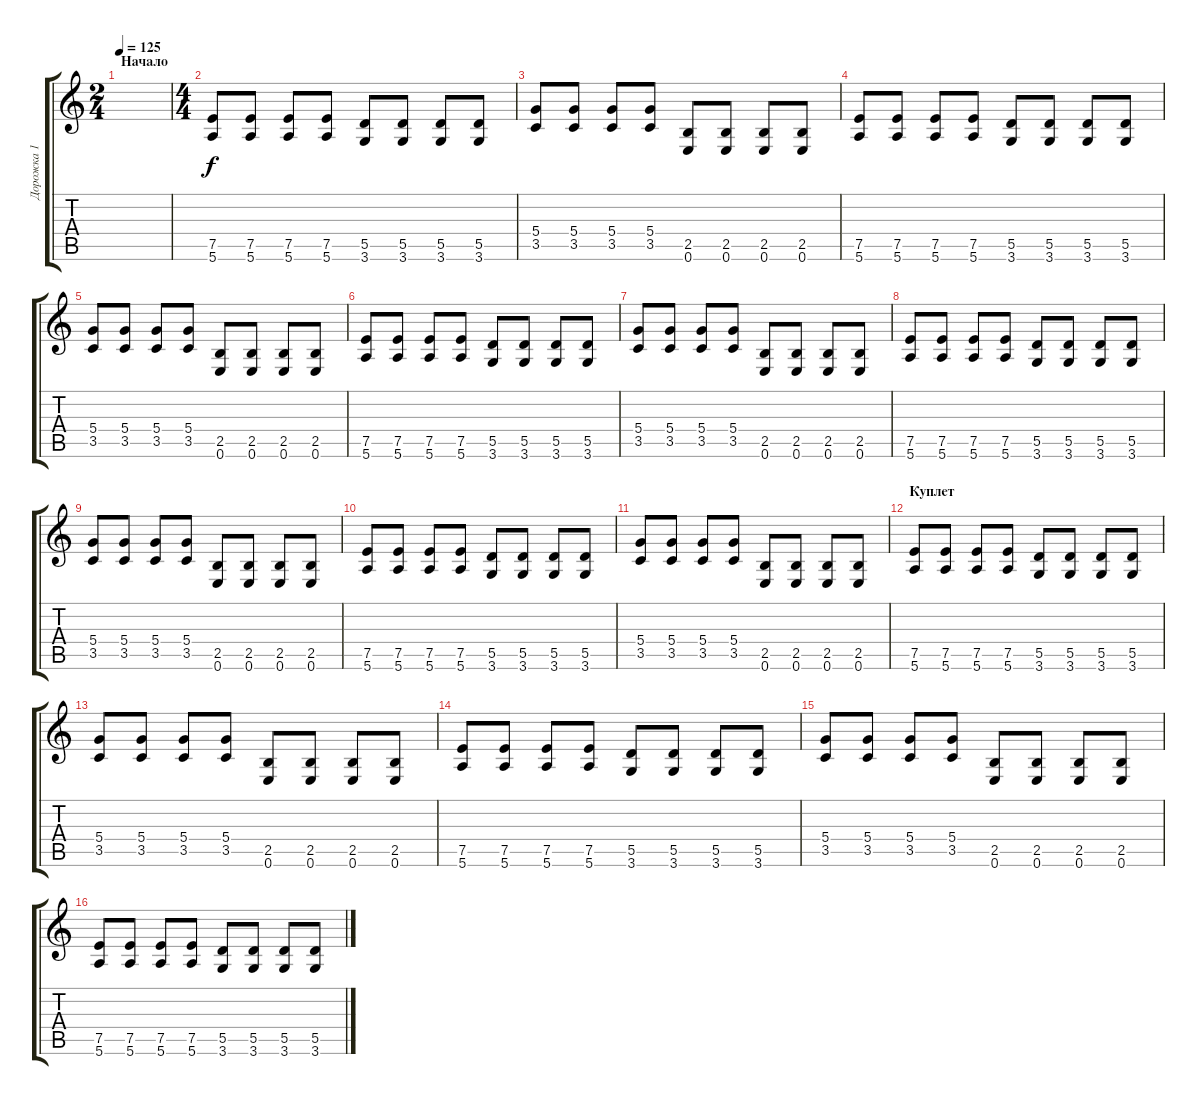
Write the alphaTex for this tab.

\track ("Дорожка 1" "Дорожка 1") {instrument distortionguitar}
\staff {score tabs}
\tuning (E4 B3 G3 D3 A2 E2) {hide}
\ts (2 4)
\section ("" "Начало")
\tempo 125
\clef g2
\ks c
|
\ts (4 4)
(7.5 5.6).8 (7.5 5.6).8 (7.5 5.6).8 (7.5 5.6).8 (5.5 3.6).8 (5.5 3.6).8 (5.5 3.6).8 (5.5 3.6).8 |
(5.4 3.5).8 (5.4 3.5).8 (5.4 3.5).8 (5.4 3.5).8 (2.5 0.6).8 (2.5 0.6).8 (2.5 0.6).8 (2.5 0.6).8 |
(7.5 5.6).8 (7.5 5.6).8 (7.5 5.6).8 (7.5 5.6).8 (5.5 3.6).8 (5.5 3.6).8 (5.5 3.6).8 (5.5 3.6).8 |
(5.4 3.5).8 (5.4 3.5).8 (5.4 3.5).8 (5.4 3.5).8 (2.5 0.6).8 (2.5 0.6).8 (2.5 0.6).8 (2.5 0.6).8 |
(7.5 5.6).8 (7.5 5.6).8 (7.5 5.6).8 (7.5 5.6).8 (5.5 3.6).8 (5.5 3.6).8 (5.5 3.6).8 (5.5 3.6).8 |
(5.4 3.5).8 (5.4 3.5).8 (5.4 3.5).8 (5.4 3.5).8 (2.5 0.6).8 (2.5 0.6).8 (2.5 0.6).8 (2.5 0.6).8 |
(7.5 5.6).8 (7.5 5.6).8 (7.5 5.6).8 (7.5 5.6).8 (5.5 3.6).8 (5.5 3.6).8 (5.5 3.6).8 (5.5 3.6).8 |
(5.4 3.5).8 (5.4 3.5).8 (5.4 3.5).8 (5.4 3.5).8 (2.5 0.6).8 (2.5 0.6).8 (2.5 0.6).8 (2.5 0.6).8 |
(7.5 5.6).8 (7.5 5.6).8 (7.5 5.6).8 (7.5 5.6).8 (5.5 3.6).8 (5.5 3.6).8 (5.5 3.6).8 (5.5 3.6).8 |
(5.4 3.5).8 (5.4 3.5).8 (5.4 3.5).8 (5.4 3.5).8 (2.5 0.6).8 (2.5 0.6).8 (2.5 0.6).8 (2.5 0.6).8 |
\section ("" "Куплет")
(7.5 5.6).8 (7.5 5.6).8 (7.5 5.6).8 (7.5 5.6).8 (5.5 3.6).8 (5.5 3.6).8 (5.5 3.6).8 (5.5 3.6).8 |
(5.4 3.5).8 (5.4 3.5).8 (5.4 3.5).8 (5.4 3.5).8 (2.5 0.6).8 (2.5 0.6).8 (2.5 0.6).8 (2.5 0.6).8 |
(7.5 5.6).8 (7.5 5.6).8 (7.5 5.6).8 (7.5 5.6).8 (5.5 3.6).8 (5.5 3.6).8 (5.5 3.6).8 (5.5 3.6).8 |
(5.4 3.5).8 (5.4 3.5).8 (5.4 3.5).8 (5.4 3.5).8 (2.5 0.6).8 (2.5 0.6).8 (2.5 0.6).8 (2.5 0.6).8 |
(7.5 5.6).8 (7.5 5.6).8 (7.5 5.6).8 (7.5 5.6).8 (5.5 3.6).8 (5.5 3.6).8 (5.5 3.6).8 (5.5 3.6).8
